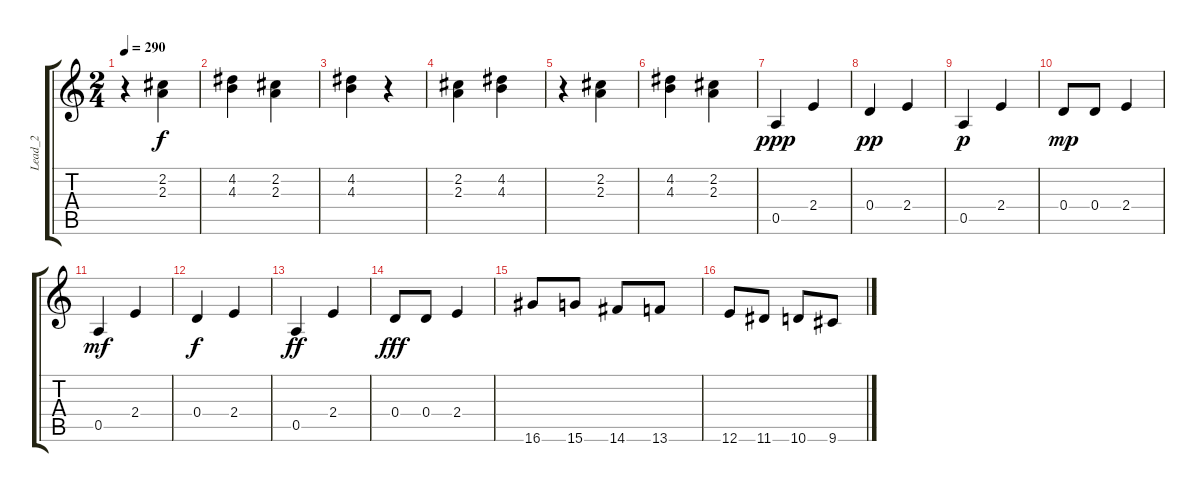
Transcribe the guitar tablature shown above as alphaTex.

\track ("Lead_2" "Lead_2") {instrument acousticguitarnylon}
\staff {score tabs}
\tuning (E4 B3 G3 D3 A2 E2) {hide}
\ts (2 4)
\tempo 290
\clef g2
\ks c
r.4{dy f} (2.2 2.3).4 |
(4.2 4.3).4 (2.2 2.3).4 |
(4.2 4.3).4 r.4 |
(2.2 2.3).4 (4.2 4.3).4 |
r.4 (2.2 2.3).4 |
(4.2 4.3).4 (2.2 2.3).4 |
0.5.4{dy ppp balance 0 instrument electricguitarmuted} 2.4.4 |
0.4.4{dy pp} 2.4.4 |
0.5.4{dy p} 2.4.4 |
0.4.8{dy mp} 0.4.8 2.4.4 |
0.5.4{dy mf} 2.4.4 |
0.4.4{dy f} 2.4.4 |
0.5.4{dy ff} 2.4.4 |
0.4.8{dy fff} 0.4.8 2.4.4 |
16.6.8{balance 3 instrument electricbasspick} 15.6.8 14.6.8 13.6.8 |
12.6.8 11.6.8 10.6.8 9.6.8
